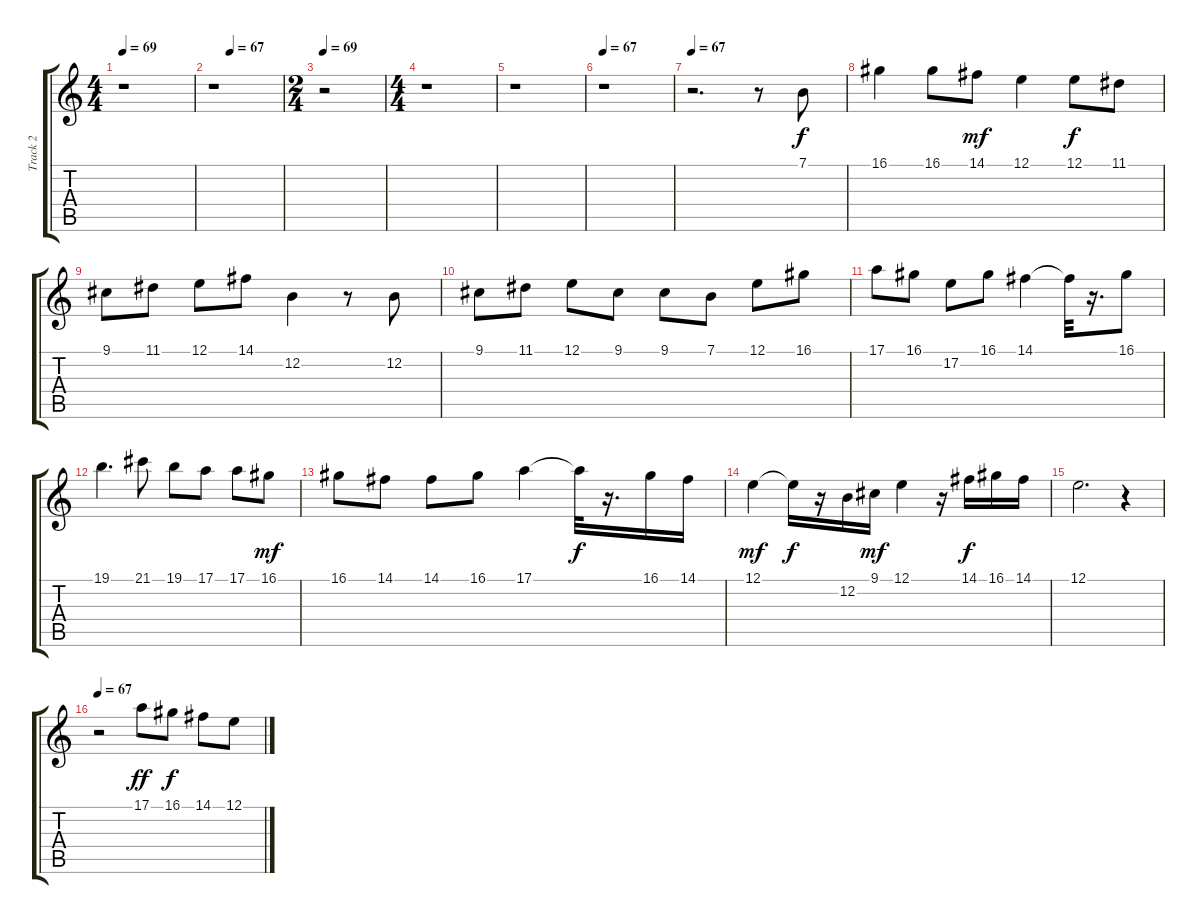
\track ("Track 2" "Track 2") {instrument flute}
\staff {score tabs}
\tuning (E4 B3 G3 D3 A2 E2) {hide}
\ts (4 4)
\tempo 69
\clef g2
\ks c
r.1{dy f} |
\tempo (67 0.25)
r.1 |
\ts (2 4)
\tempo 69
r.2 |
\ts (4 4)
r.1 |
r.1 |
\tempo 67
r.1 |
\tempo 67
r.2{d} r.8 7.1.8 |
16.1.4 16.1.8 14.1.8{dy mf} 12.1.4 12.1.8{dy f} 11.1.8 |
9.1.8 11.1.8 12.1.8 14.1.8 12.2.4 r.8 12.2.8 |
9.1.8 11.1.8 12.1.8 9.1.8 9.1.8 7.1.8 12.1.8 16.1.8 |
17.1.8 16.1.8 17.2.8 16.1.8 14.1.4 14.1{t}.32 r.16{d} 16.1.8 |
19.1.4{d} 21.1.8 19.1.8 17.1.8 17.1.8 16.1.8{dy mf} |
16.1.8 14.1.8 14.1.8 16.1.8 17.1.4 17.1{t}.32{dy f} r.16{d} 16.1.16 14.1.16 |
12.1.4{dy mf} 12.1{t}.16{dy f} r.16 12.2.16 9.1.16{dy mf} 12.1.4 r.16 14.1.16{dy f} 16.1.16 14.1.16 |
12.1.2{d} r.4 |
\tempo 67
r.2 17.1.8{dy ff} 16.1.8{dy f} 14.1.8 12.1.8
